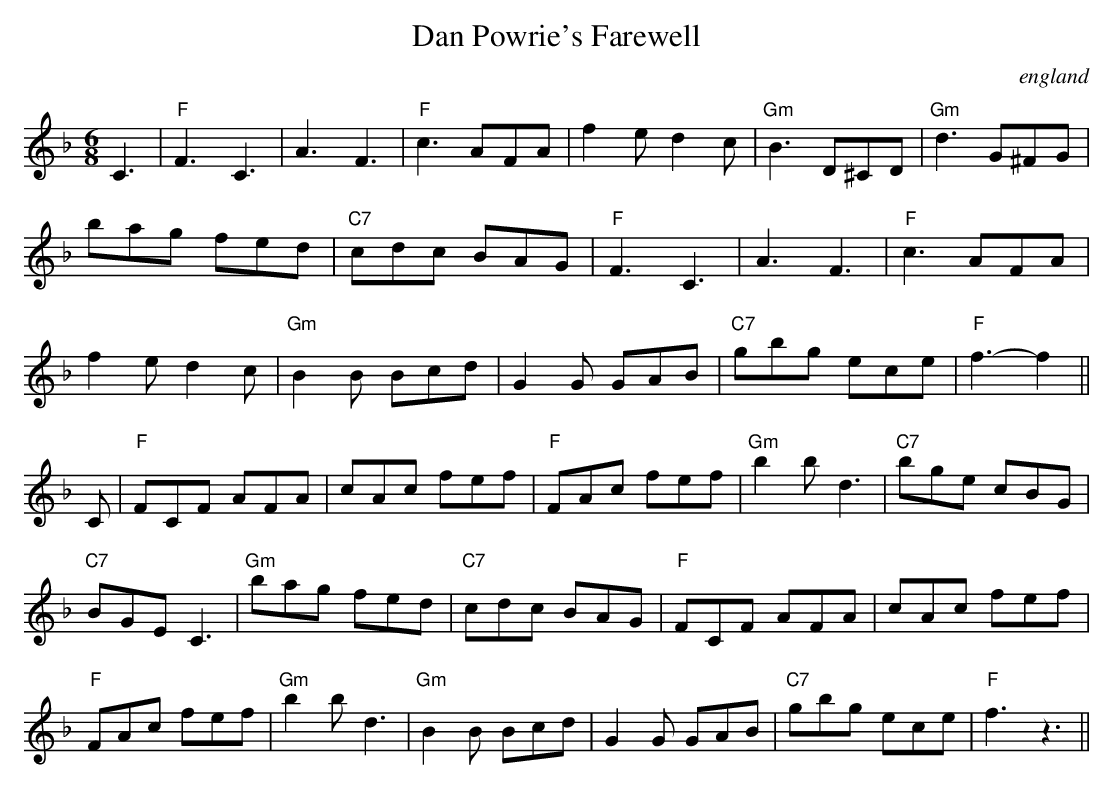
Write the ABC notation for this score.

X:1
T:Dan Powrie's Farewell
O:england
M:6/8
K:F
C3 |"F"F3 C3|A3 F3|"F"c3 AFA|f2e d2c|"Gm"B3 D^CD|"Gm"d3 G^FG|
bag fed|"C7"cdc BAG|"F"F3 C3|A3 F3|"F"c3 AFA|
f2e d2c|"Gm"B2B Bcd|G2G GAB|"C7"gbg ece|"F"f3 -f2||
C|"F"FCF AFA|cAc fef|"F"FAc fef|"Gm"b2b d3|"C7"bge cBG|
"C7"BGE C3|"Gm"bag fed|"C7"cdc BAG|"F"FCF AFA|cAc fef|
"F"FAc fef|"Gm"b2b d3|"Gm"B2B Bcd|G2G GAB|"C7"gbg ece|"F"f3 z3||
